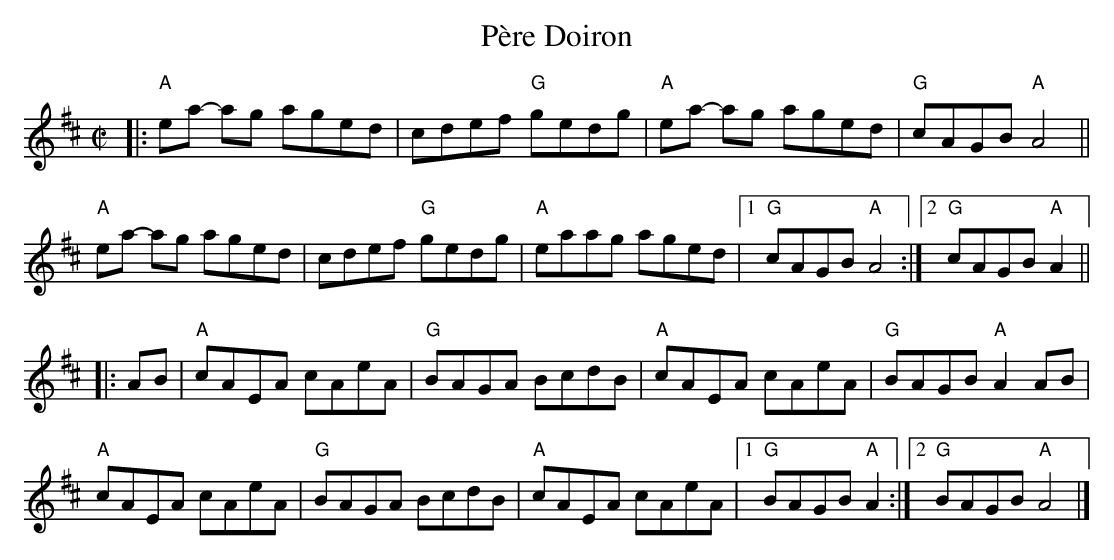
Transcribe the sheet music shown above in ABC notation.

X:1
T: P\`ere Doiron
M: C|
L: 1/8
K: Amix
|:\
"A"ea- ag aged | cdef "G"gedg | "A"ea- ag aged | "G"cAGB "A"A4 ||
"A"ea- ag aged | cdef "G"gedg | "A"eaag aged |1 "G"cAGB "A"A4 :|2 "G"cAGB "A"A2 ||
|: AB |\
"A"cAEA cAeA | "G"BAGA BcdB | "A"cAEA cAeA | "G"BAGB "A"A2AB |
"A"cAEA cAeA | "G"BAGA BcdB | "A"cAEA cAeA |1 "G"BAGB "A"A2  :|2 "G"BAGB "A"A4 |]
